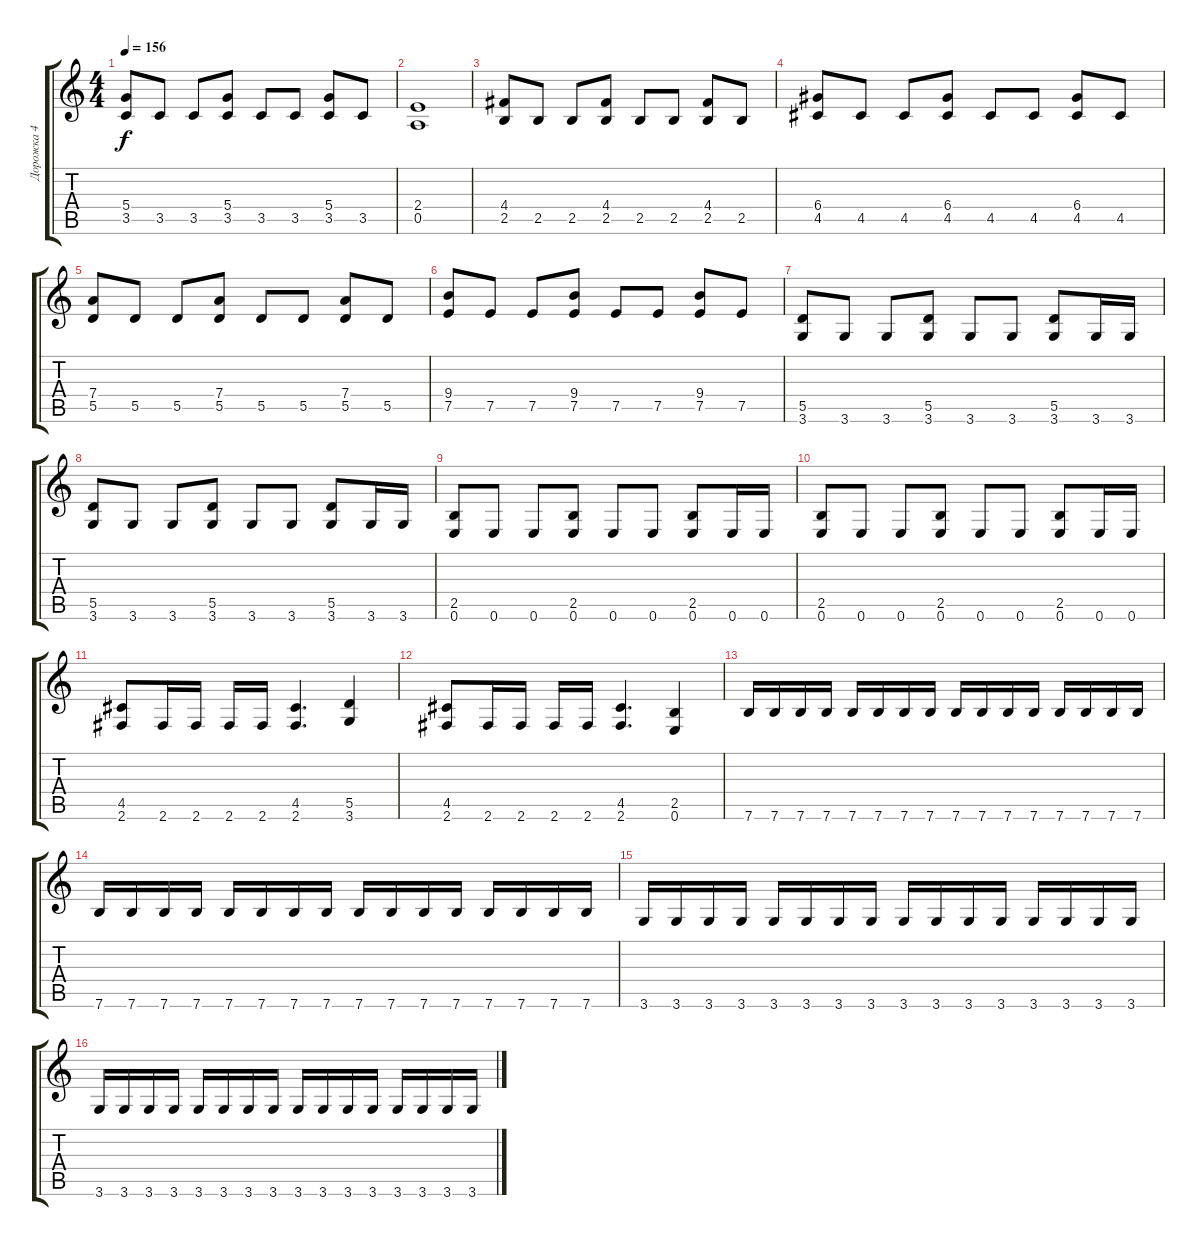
\track ("Дорожка 4" "Дорожка 4") {instrument distortionguitar}
\staff {score tabs}
\tuning (E4 B3 G3 D3 A2 E2) {hide}
\ts (4 4)
\tempo 156
\clef g2
\ks c
(5.4 3.5).8{dy f} 3.5.8 3.5.8 (5.4 3.5).8 3.5.8 3.5.8 (5.4 3.5).8 3.5.8 |
(2.4 0.5).1 |
(4.4 2.5).8 2.5.8 2.5.8 (4.4 2.5).8 2.5.8 2.5.8 (4.4 2.5).8 2.5.8 |
(6.4 4.5).8 4.5.8 4.5.8 (6.4 4.5).8 4.5.8 4.5.8 (6.4 4.5).8 4.5.8 |
(7.4 5.5).8 5.5.8 5.5.8 (7.4 5.5).8 5.5.8 5.5.8 (7.4 5.5).8 5.5.8 |
(9.4 7.5).8 7.5.8 7.5.8 (9.4 7.5).8 7.5.8 7.5.8 (9.4 7.5).8 7.5.8 |
(5.5 3.6).8 3.6.8 3.6.8 (5.5 3.6).8 3.6.8 3.6.8 (5.5 3.6).8 3.6.16 3.6.16 |
(5.5 3.6).8 3.6.8 3.6.8 (5.5 3.6).8 3.6.8 3.6.8 (5.5 3.6).8 3.6.16 3.6.16 |
(2.5 0.6).8 0.6.8 0.6.8 (2.5 0.6).8 0.6.8 0.6.8 (2.5 0.6).8 0.6.16 0.6.16 |
(2.5 0.6).8 0.6.8 0.6.8 (2.5 0.6).8 0.6.8 0.6.8 (2.5 0.6).8 0.6.16 0.6.16 |
(4.5 2.6).8 2.6.16 2.6.16 2.6.16 2.6.16 (4.5 2.6).4{d} (5.5 3.6).4 |
(4.5 2.6).8 2.6.16 2.6.16 2.6.16 2.6.16 (4.5 2.6).4{d} (2.5 0.6).4 |
7.6.16 7.6.16 7.6.16 7.6.16 7.6.16 7.6.16 7.6.16 7.6.16 7.6.16 7.6.16 7.6.16 7.6.16 7.6.16 7.6.16 7.6.16 7.6.16 |
7.6.16 7.6.16 7.6.16 7.6.16 7.6.16 7.6.16 7.6.16 7.6.16 7.6.16 7.6.16 7.6.16 7.6.16 7.6.16 7.6.16 7.6.16 7.6.16 |
3.6.16 3.6.16 3.6.16 3.6.16 3.6.16 3.6.16 3.6.16 3.6.16 3.6.16 3.6.16 3.6.16 3.6.16 3.6.16 3.6.16 3.6.16 3.6.16 |
3.6.16 3.6.16 3.6.16 3.6.16 3.6.16 3.6.16 3.6.16 3.6.16 3.6.16 3.6.16 3.6.16 3.6.16 3.6.16 3.6.16 3.6.16 3.6.16
